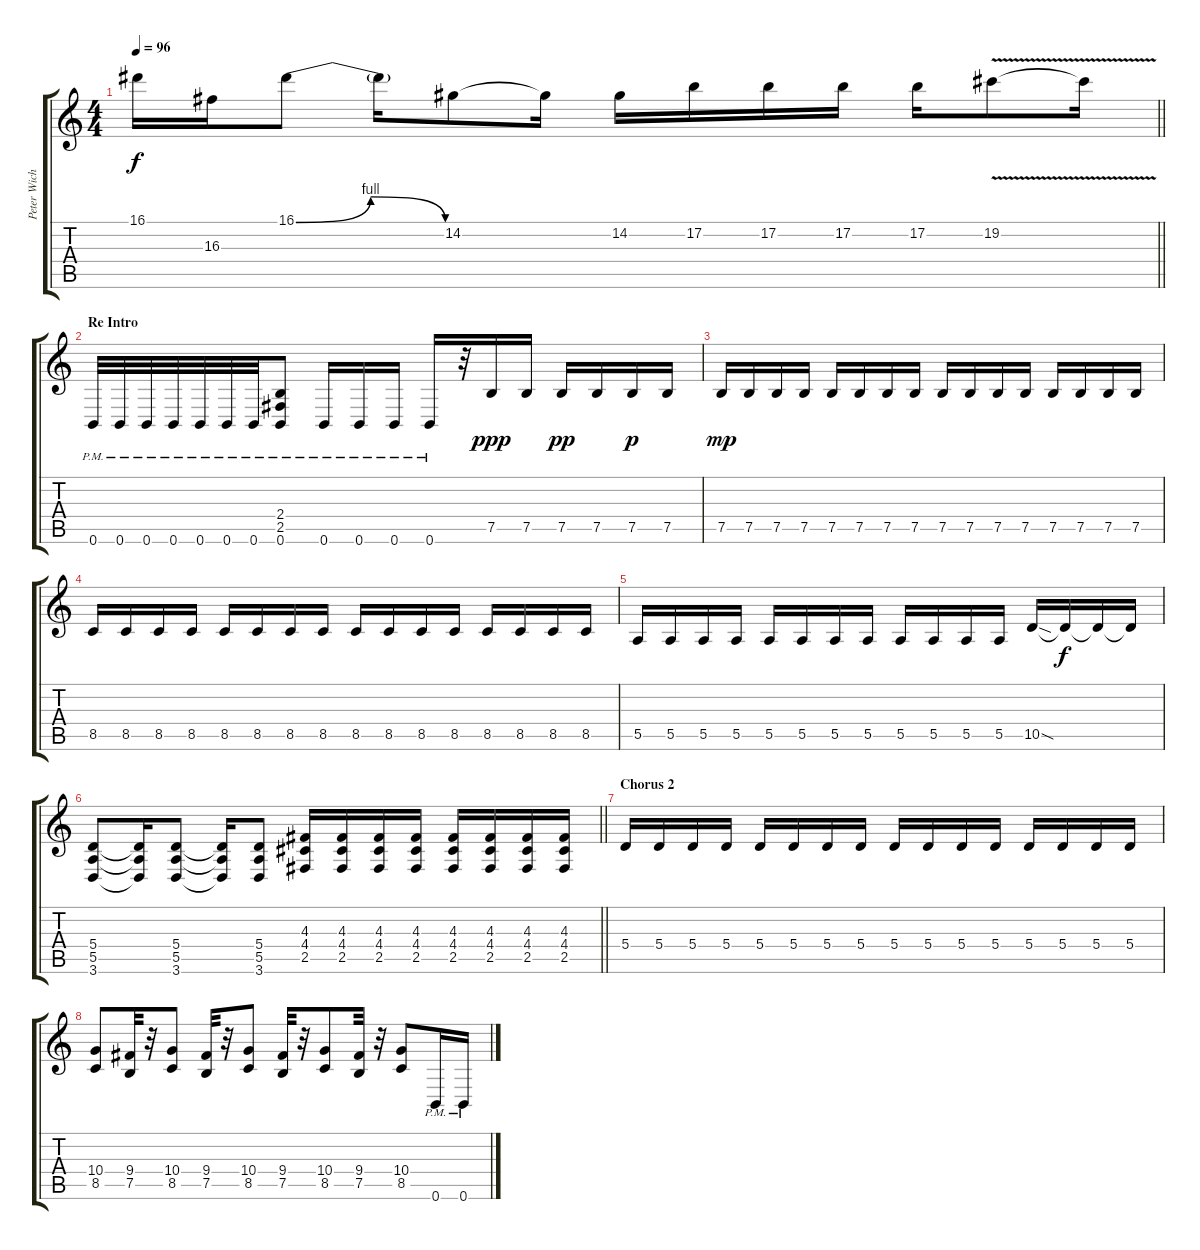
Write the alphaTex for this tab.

\track ("Peter Wichers (Guitar)" "Peter Wich") {instrument distortionguitar}
\staff {score tabs}
\tuning (B3 Gb3 D3 A2 E2 B1) {hide}
\ts (4 4)
\tempo 96
\clef g2
\barLineRight lightlight
\ks c
16.1.16{dy f} 16.3.16 16.1{be (bendrelease 0 0 20 4 30 4 60 0)}.8 16.1{t}.16 14.2.8 14.2{t}.16 14.2.16 17.2.16 17.2.16 17.2.16 17.2.16 19.2{v}.8 19.2{t}.16 |
\section ("" "Re Intro")
0.6{pm}.32{balance 12} 0.6{pm}.32 0.6{pm}.32 0.6{pm}.32 0.6{pm}.32 0.6{pm}.32 0.6{pm}.32 (2.4 2.5 0.6{pm}).8 0.6{pm}.16 0.6{pm}.16 0.6{pm}.16 0.6{pm}.16 r.32 7.5.16{dy ppp volume 12} 7.5.16 7.5.16{dy pp} 7.5.16 7.5.16{dy p} 7.5.16 |
7.5.16{dy mp} 7.5.16 7.5.16 7.5.16 7.5.16 7.5.16 7.5.16 7.5.16 7.5.16 7.5.16 7.5.16 7.5.16 7.5.16 7.5.16 7.5.16 7.5.16 |
8.5.16 8.5.16 8.5.16 8.5.16 8.5.16 8.5.16 8.5.16 8.5.16 8.5.16 8.5.16 8.5.16 8.5.16 8.5.16 8.5.16 8.5.16 8.5.16 |
5.5.16 5.5.16 5.5.16 5.5.16 5.5.16 5.5.16 5.5.16 5.5.16 5.5.16 5.5.16 5.5.16 5.5.16 10.5{sod}.16 10.5{t}.16{dy f} 10.5{t}.16 10.5{t}.16 |
\barLineRight lightlight
(5.4 5.5 3.6).8 (5.4{t} 5.5{t} 3.6{t}).16 (5.4 5.5 3.6).8 (5.4{t} 5.5{t} 3.6{t}).16 (5.4 5.5 3.6).8 (4.3 4.4 2.5).16 (4.3 4.4 2.5).16 (4.3 4.4 2.5).16 (4.3 4.4 2.5).16 (4.3 4.4 2.5).16 (4.3 4.4 2.5).16 (4.3 4.4 2.5).16 (4.3 4.4 2.5).16 |
\section ("" "Chorus 2")
5.4.16 5.4.16 5.4.16 5.4.16 5.4.16 5.4.16 5.4.16 5.4.16 5.4.16 5.4.16 5.4.16 5.4.16 5.4.16 5.4.16 5.4.16 5.4.16 |
(10.4 8.5).8 (9.4 7.5).32 r.32 (10.4 8.5).8 (9.4 7.5).32 r.32 (10.4 8.5).8 (9.4 7.5).32 r.32 (10.4 8.5).8 (9.4 7.5).32 r.32 (10.4 8.5).8 0.6{pm}.16 0.6{pm}.16
